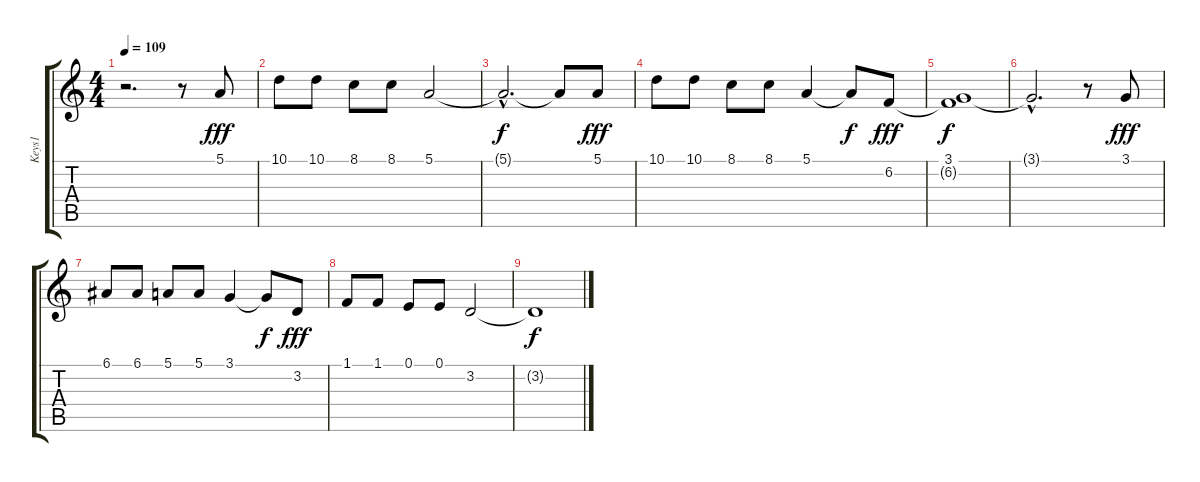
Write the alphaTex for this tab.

\track ("Keys1" "Keys1") {instrument choiraahs}
\staff {score tabs}
\tuning (E4 B3 G3 D3 A2 E2) {hide}
\ts (4 4)
\tempo 109
\clef g2
\ks c
r.2{d dy f} r.8 5.1.8{dy fff} |
10.1.8 10.1.8 8.1.8 8.1.8 5.1.2 |
5.1{hac t}.2{d dy f} 5.1{t}.8 5.1.8{dy fff} |
10.1.8 10.1.8 8.1.8 8.1.8 5.1.4 5.1{t}.8{dy f} 6.2.8{dy fff} |
(3.1 6.2{t}).1{dy f} |
3.1{hac t}.2{d} r.8 3.1.8{dy fff} |
6.1.8 6.1.8 5.1.8 5.1.8 3.1.4 3.1{t}.8{dy f} 3.2.8{dy fff} |
1.1.8 1.1.8 0.1.8 0.1.8 3.2.2 |
3.2{t}.1{dy f}
